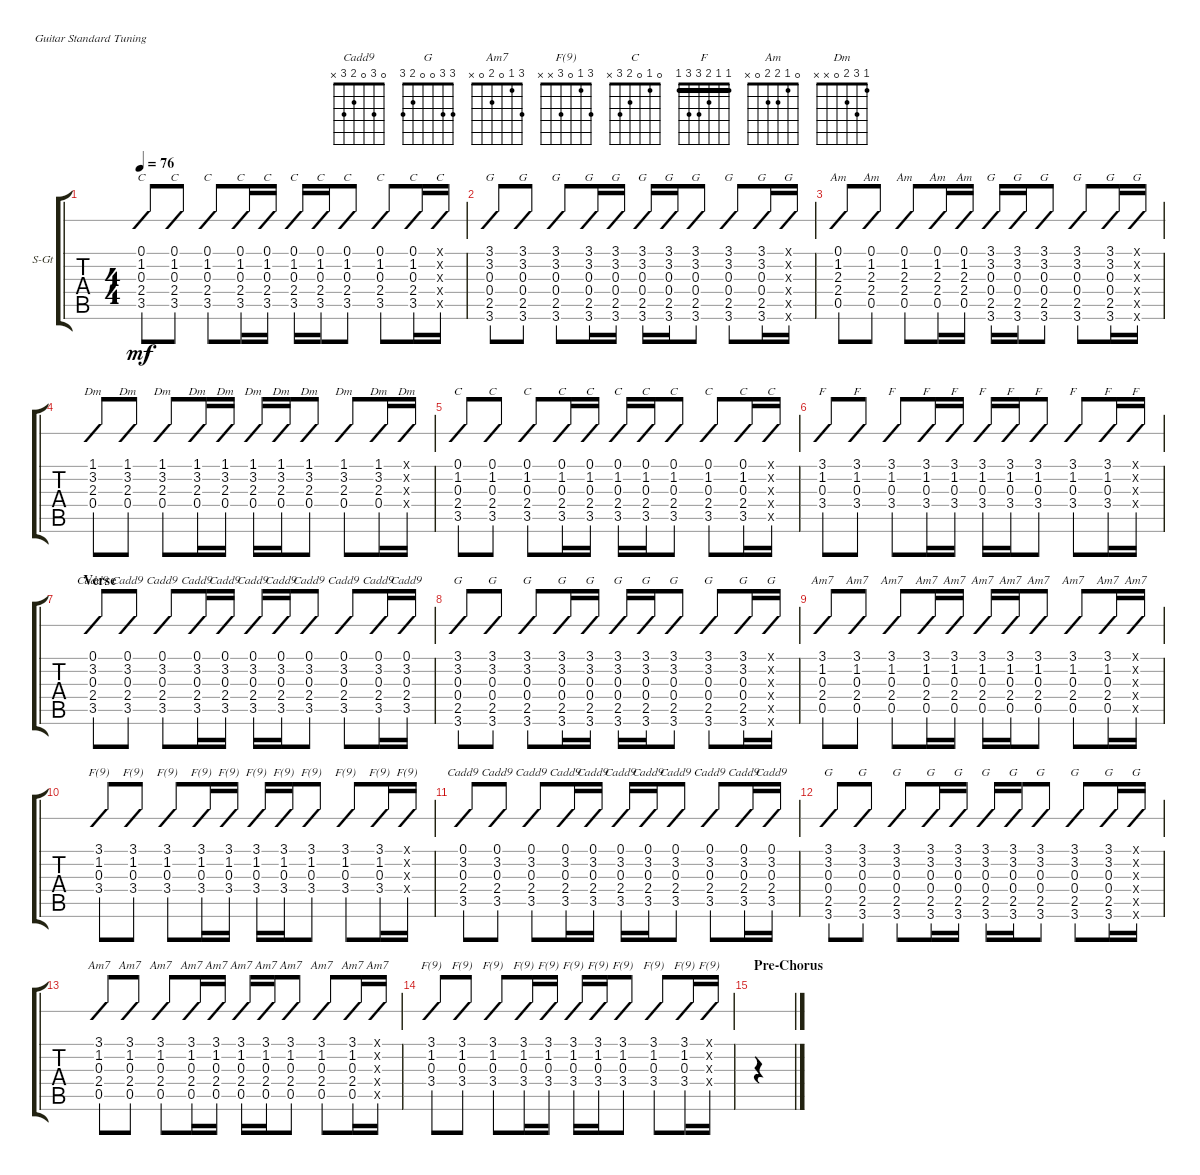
\defaultSystemsLayout 4
\bracketExtendMode groupsimilarinstruments
\firstSystemTrackNameOrientation horizontal
\otherSystemsTrackNameOrientation horizontal
\track ("John Cooper" "S-Gt") {instrument acousticguitarsteel}
\staff {tabs slash}
\tuning (E4 B3 G3 D3 A2 E2)
\chord ("Cadd9" 0 3 0 2 3 x)
\chord ("G" 3 3 0 0 2 3)
\chord ("Am7" 3 1 0 2 0 x)
\chord ("F(9)" 3 1 0 3 x x)
\chord ("C" 0 1 0 2 3 x)
\chord ("F" 1 1 2 3 3 1) {barre (1 1)}
\chord ("Am" 0 1 2 2 0 x)
\chord ("Dm" 1 3 2 0 x x)
\ts (4 4)
\tempo 76
\clef g2
\scale
0.333333
\ks c
(3.5 2.4 0.3 1.2 0.1).8{ch "C" dy mf} (3.5 2.4 0.3 1.2 0.1).8{ch "C"} (3.5 2.4 0.3 1.2 0.1).8{ch "C"} (3.5 2.4 0.3 1.2 0.1).16{ch "C"} (3.5 2.4 0.3 1.2 0.1).16{ch "C"} (3.5 2.4 0.3 1.2 0.1).16{ch "C"} (3.5 2.4 0.3 1.2 0.1).16{ch "C"} (3.5 2.4 0.3 1.2 0.1).8{ch "C"} (3.5 2.4 0.3 1.2 0.1).8{ch "C"} (3.5 2.4 0.3 1.2 0.1).16{ch "C"} (3.5{x} 2.4{x} 0.3{x} 1.2{x} 0.1{x}).16{ch "C"} |
\scale
0.333333 (3.6 2.5 0.4 0.3 3.2 3.1).8{ch "G"} (3.6 2.5 0.4 0.3 3.2 3.1).8{ch "G"} (3.6 2.5 0.4 0.3 3.2 3.1).8{ch "G"} (3.6 2.5 0.4 0.3 3.2 3.1).16{ch "G"} (3.6 2.5 0.4 0.3 3.2 3.1).16{ch "G"} (3.6 2.5 0.4 0.3 3.2 3.1).16{ch "G"} (3.6 2.5 0.4 0.3 3.2 3.1).16{ch "G"} (3.6 2.5 0.4 0.3 3.2 3.1).8{ch "G"} (3.6 2.5 0.4 0.3 3.2 3.1).8{ch "G"} (3.6 2.5 0.4 0.3 3.2 3.1).16{ch "G"} (3.6{x} 2.5{x} 0.4{x} 0.3{x} 3.2{x} 3.1{x}).16{ch "G"} |
\scale
0.333333 (0.5 2.4 2.3 1.2 0.1).8{ch "Am"} (0.5 2.4 2.3 1.2 0.1).8{ch "Am"} (0.5 2.4 2.3 1.2 0.1).8{ch "Am"} (0.5 2.4 2.3 1.2 0.1).16{ch "Am"} (0.5 2.4 2.3 1.2 0.1).16{ch "Am"} (3.6 2.5 0.4 0.3 3.2 3.1).16{ch "G"} (3.6 2.5 0.4 0.3 3.2 3.1).16{ch "G"} (3.6 2.5 0.4 0.3 3.2 3.1).8{ch "G"} (3.6 2.5 0.4 0.3 3.2 3.1).8{ch "G"} (3.6 2.5 0.4 0.3 3.2 3.1).16{ch "G"} (3.6{x} 2.5{x} 0.4{x} 0.3{x} 3.2{x} 3.1{x}).16{ch "G"} |
\scale
0.333333 (0.4 2.3 3.2 1.1).8{ch "Dm"} (0.4 2.3 3.2 1.1).8{ch "Dm"} (0.4 2.3 3.2 1.1).8{ch "Dm"} (0.4 2.3 3.2 1.1).16{ch "Dm"} (0.4 2.3 3.2 1.1).16{ch "Dm"} (0.4 2.3 3.2 1.1).16{ch "Dm"} (0.4 2.3 3.2 1.1).16{ch "Dm"} (0.4 2.3 3.2 1.1).8{ch "Dm"} (0.4 2.3 3.2 1.1).8{ch "Dm"} (0.4 2.3 3.2 1.1).16{ch "Dm"} (0.4{x} 2.3{x} 3.2{x} 1.1{x}).16{ch "Dm"} |
\scale
0.333333 (3.5 2.4 0.3 1.2 0.1).8{ch "C"} (3.5 2.4 0.3 1.2 0.1).8{ch "C"} (3.5 2.4 0.3 1.2 0.1).8{ch "C"} (3.5 2.4 0.3 1.2 0.1).16{ch "C"} (3.5 2.4 0.3 1.2 0.1).16{ch "C"} (3.5 2.4 0.3 1.2 0.1).16{ch "C"} (3.5 2.4 0.3 1.2 0.1).16{ch "C"} (3.5 2.4 0.3 1.2 0.1).8{ch "C"} (3.5 2.4 0.3 1.2 0.1).8{ch "C"} (3.5 2.4 0.3 1.2 0.1).16{ch "C"} (3.5{x} 2.4{x} 0.3{x} 1.2{x} 0.1{x}).16{ch "C"} |
\scale
0.333333 (3.4 0.3 1.2 3.1).8{ch "F"} (3.4 0.3 1.2 3.1).8{ch "F"} (3.4 0.3 1.2 3.1).8{ch "F"} (3.4 0.3 1.2 3.1).16{ch "F"} (3.4 0.3 1.2 3.1).16{ch "F"} (3.4 0.3 1.2 3.1).16{ch "F"} (3.4 0.3 1.2 3.1).16{ch "F"} (3.4 0.3 1.2 3.1).8{ch "F"} (3.4 0.3 1.2 3.1).8{ch "F"} (3.4 0.3 1.2 3.1).16{ch "F"} (3.4{x} 0.3{x} 1.2{x} 3.1{x}).16{ch "F"} |
\section ("" "Verse")
\scale
0.333333 (3.5 2.4 0.3 3.2 0.1).8{ch "Cadd9"} (3.5 2.4 0.3 3.2 0.1).8{ch "Cadd9"} (3.5 2.4 0.3 3.2 0.1).8{ch "Cadd9"} (3.5 2.4 0.3 3.2 0.1).16{ch "Cadd9"} (3.5 2.4 0.3 3.2 0.1).16{ch "Cadd9"} (3.5 2.4 0.3 3.2 0.1).16{ch "Cadd9"} (3.5 2.4 0.3 3.2 0.1).16{ch "Cadd9"} (3.5 2.4 0.3 3.2 0.1).8{ch "Cadd9"} (3.5 2.4 0.3 3.2 0.1).8{ch "Cadd9"} (3.5 2.4 0.3 3.2 0.1).16{ch "Cadd9"} (3.5 2.4 0.3 3.2 0.1).16{ch "Cadd9"} |
\scale
0.333333 (3.6 2.5 3.2 3.1 0.3 0.4).8{ch "G"} (3.6 2.5 0.4 0.3 3.2 3.1).8{ch "G"} (3.6 2.5 0.4 0.3 3.2 3.1).8{ch "G"} (3.6 2.5 0.4 0.3 3.2 3.1).16{ch "G"} (3.6 2.5 0.4 0.3 3.2 3.1).16{ch "G"} (3.6 2.5 0.4 0.3 3.2 3.1).16{ch "G"} (3.6 2.5 0.4 0.3 3.2 3.1).16{ch "G"} (3.6 2.5 0.4 0.3 3.2 3.1).8{ch "G"} (3.6 2.5 0.4 0.3 3.2 3.1).8{ch "G"} (3.6 2.5 0.4 0.3 3.2 3.1).16{ch "G"} (3.6{x} 2.5{x} 0.4{x} 0.3{x} 3.2{x} 3.1{x}).16{ch "G"} |
\scale
0.333333 (0.5 2.4 0.3 1.2 3.1).8{ch "Am7"} (0.5 2.4 0.3 1.2 3.1).8{ch "Am7"} (0.5 2.4 0.3 1.2 3.1).8{ch "Am7"} (0.5 2.4 0.3 1.2 3.1).16{ch "Am7"} (0.5 2.4 0.3 1.2 3.1).16{ch "Am7"} (0.5 2.4 0.3 1.2 3.1).16{ch "Am7"} (0.5 2.4 0.3 1.2 3.1).16{ch "Am7"} (0.5 2.4 0.3 1.2 3.1).8{ch "Am7"} (0.5 2.4 0.3 1.2 3.1).8{ch "Am7"} (0.5 2.4 0.3 1.2 3.1).16{ch "Am7"} (0.5{x} 2.4{x} 0.3{x} 1.2{x} 3.1{x}).16{ch "Am7"} |
\scale
0.333333 (3.4 0.3 1.2 3.1).8{ch "F(9)"} (3.4 0.3 1.2 3.1).8{ch "F(9)"} (3.4 0.3 1.2 3.1).8{ch "F(9)"} (3.4 0.3 1.2 3.1).16{ch "F(9)"} (3.4 0.3 1.2 3.1).16{ch "F(9)"} (3.4 0.3 1.2 3.1).16{ch "F(9)"} (3.4 0.3 1.2 3.1).16{ch "F(9)"} (3.4 0.3 1.2 3.1).8{ch "F(9)"} (3.4 0.3 1.2 3.1).8{ch "F(9)"} (3.4 0.3 1.2 3.1).16{ch "F(9)"} (3.4{x} 0.3{x} 1.2{x} 3.1{x}).16{ch "F(9)"} |
\scale
0.333333 (3.5 2.4 0.3 3.2 0.1).8{ch "Cadd9"} (3.5 2.4 0.3 3.2 0.1).8{ch "Cadd9"} (3.5 2.4 0.3 3.2 0.1).8{ch "Cadd9"} (3.5 2.4 0.3 3.2 0.1).16{ch "Cadd9"} (3.5 2.4 0.3 3.2 0.1).16{ch "Cadd9"} (3.5 2.4 0.3 3.2 0.1).16{ch "Cadd9"} (3.5 2.4 0.3 3.2 0.1).16{ch "Cadd9"} (3.5 2.4 0.3 3.2 0.1).8{ch "Cadd9"} (3.5 2.4 0.3 3.2 0.1).8{ch "Cadd9"} (3.5 2.4 0.3 3.2 0.1).16{ch "Cadd9"} (3.5 2.4 0.3 3.2 0.1).16{ch "Cadd9"} |
\scale
0.333333 (3.6 2.5 3.2 3.1 0.3 0.4).8{ch "G"} (3.6 2.5 0.4 0.3 3.2 3.1).8{ch "G"} (3.6 2.5 0.4 0.3 3.2 3.1).8{ch "G"} (3.6 2.5 0.4 0.3 3.2 3.1).16{ch "G"} (3.6 2.5 0.4 0.3 3.2 3.1).16{ch "G"} (3.6 2.5 0.4 0.3 3.2 3.1).16{ch "G"} (3.6 2.5 0.4 0.3 3.2 3.1).16{ch "G"} (3.6 2.5 0.4 0.3 3.2 3.1).8{ch "G"} (3.6 2.5 0.4 0.3 3.2 3.1).8{ch "G"} (3.6 2.5 0.4 0.3 3.2 3.1).16{ch "G"} (3.6{x} 2.5{x} 0.4{x} 0.3{x} 3.2{x} 3.1{x}).16{ch "G"} |
\scale
0.333333 (0.5 2.4 0.3 1.2 3.1).8{ch "Am7"} (0.5 2.4 0.3 1.2 3.1).8{ch "Am7"} (0.5 2.4 0.3 1.2 3.1).8{ch "Am7"} (0.5 2.4 0.3 1.2 3.1).16{ch "Am7"} (0.5 2.4 0.3 1.2 3.1).16{ch "Am7"} (0.5 2.4 0.3 1.2 3.1).16{ch "Am7"} (0.5 2.4 0.3 1.2 3.1).16{ch "Am7"} (0.5 2.4 0.3 1.2 3.1).8{ch "Am7"} (0.5 2.4 0.3 1.2 3.1).8{ch "Am7"} (0.5 2.4 0.3 1.2 3.1).16{ch "Am7"} (0.5{x} 2.4{x} 0.3{x} 1.2{x} 3.1{x}).16{ch "Am7"} |
\scale
0.333333 (3.4 0.3 1.2 3.1).8{ch "F(9)"} (3.4 0.3 1.2 3.1).8{ch "F(9)"} (3.4 0.3 1.2 3.1).8{ch "F(9)"} (3.4 0.3 1.2 3.1).16{ch "F(9)"} (3.4 0.3 1.2 3.1).16{ch "F(9)"} (3.4 0.3 1.2 3.1).16{ch "F(9)"} (3.4 0.3 1.2 3.1).16{ch "F(9)"} (3.4 0.3 1.2 3.1).8{ch "F(9)"} (3.4 0.3 1.2 3.1).8{ch "F(9)"} (3.4 0.3 1.2 3.1).16{ch "F(9)"} (3.4{x} 0.3{x} 1.2{x} 3.1{x}).16{ch "F(9)"} |
\section ("" "Pre-Chorus")
\scale
0.333333 |
\scale
0.333333
